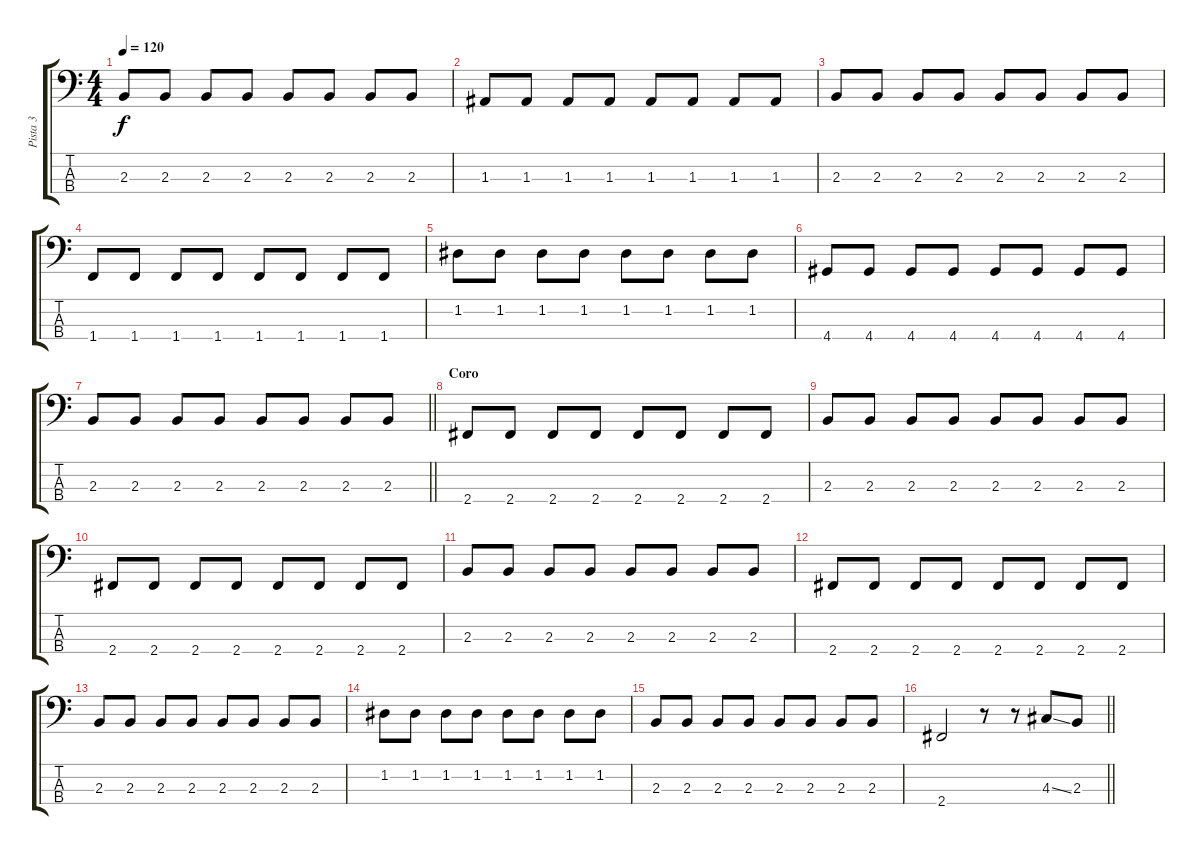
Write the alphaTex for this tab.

\track ("Pista 3" "Pista 3") {instrument electricbasspick}
\staff {score tabs}
\tuning (G2 D2 A1 E1) {hide}
\ts (4 4)
\tempo 120
\clef f4
\ks c
2.3.8{dy f} 2.3.8 2.3.8 2.3.8 2.3.8 2.3.8 2.3.8 2.3.8 |
1.3.8 1.3.8 1.3.8 1.3.8 1.3.8 1.3.8 1.3.8 1.3.8 |
2.3.8 2.3.8 2.3.8 2.3.8 2.3.8 2.3.8 2.3.8 2.3.8 |
1.4.8 1.4.8 1.4.8 1.4.8 1.4.8 1.4.8 1.4.8 1.4.8 |
1.2.8 1.2.8 1.2.8 1.2.8 1.2.8 1.2.8 1.2.8 1.2.8 |
4.4.8 4.4.8 4.4.8 4.4.8 4.4.8 4.4.8 4.4.8 4.4.8 |
\barLineRight lightlight
2.3.8 2.3.8 2.3.8 2.3.8 2.3.8 2.3.8 2.3.8 2.3.8 |
\section ("" "Coro")
2.4.8 2.4.8 2.4.8 2.4.8 2.4.8 2.4.8 2.4.8 2.4.8 |
2.3.8 2.3.8 2.3.8 2.3.8 2.3.8 2.3.8 2.3.8 2.3.8 |
2.4.8 2.4.8 2.4.8 2.4.8 2.4.8 2.4.8 2.4.8 2.4.8 |
2.3.8 2.3.8 2.3.8 2.3.8 2.3.8 2.3.8 2.3.8 2.3.8 |
2.4.8 2.4.8 2.4.8 2.4.8 2.4.8 2.4.8 2.4.8 2.4.8 |
2.3.8 2.3.8 2.3.8 2.3.8 2.3.8 2.3.8 2.3.8 2.3.8 |
1.2.8 1.2.8 1.2.8 1.2.8 1.2.8 1.2.8 1.2.8 1.2.8 |
2.3.8 2.3.8 2.3.8 2.3.8 2.3.8 2.3.8 2.3.8 2.3.8 |
\barLineRight lightlight
2.4.2 r.8 r.8 4.3{ss}.8 2.3.8
